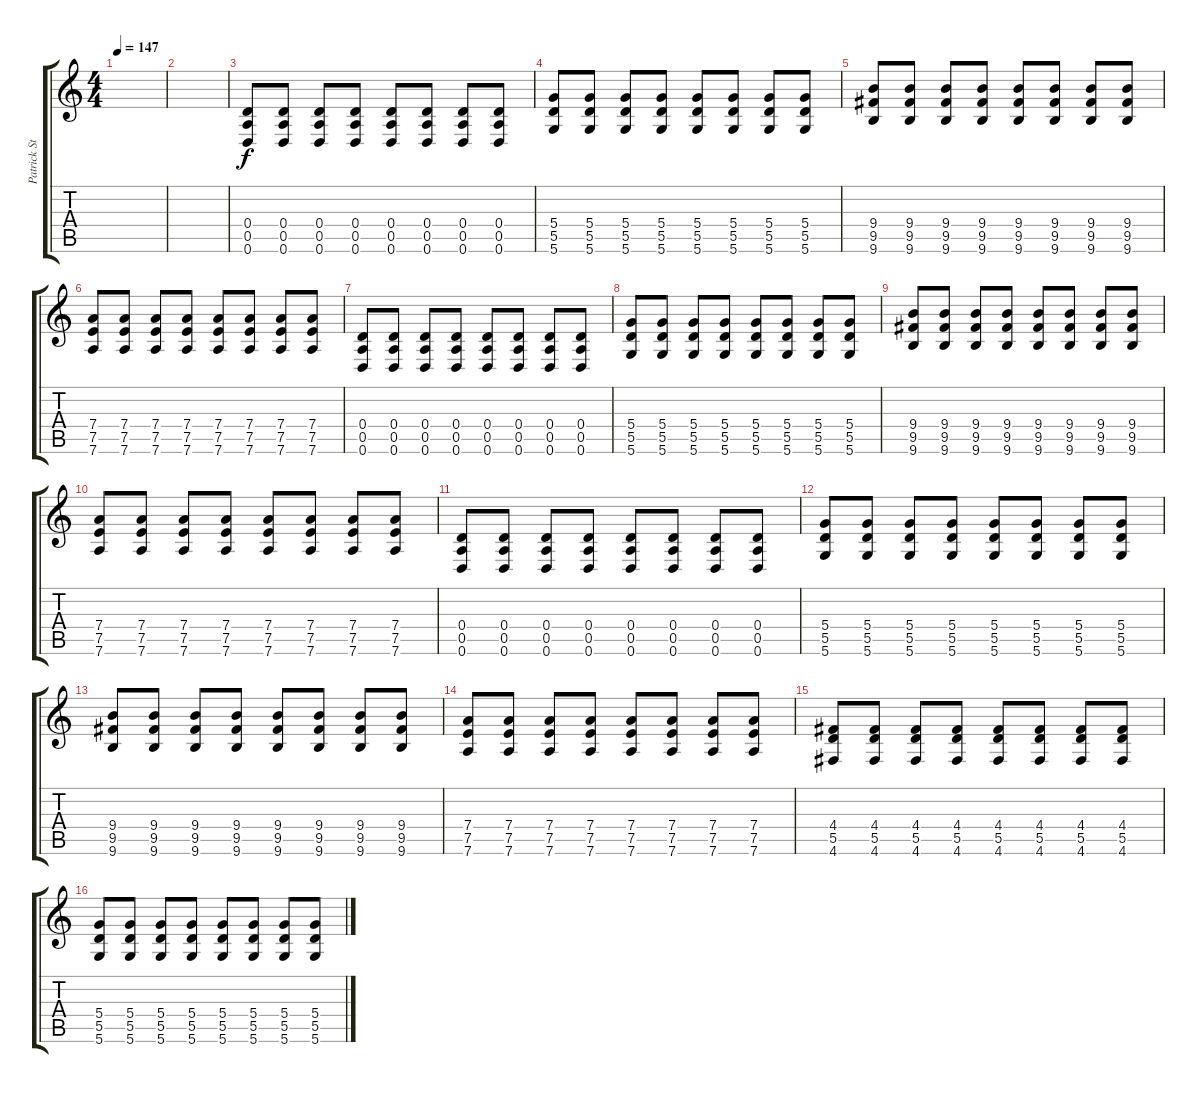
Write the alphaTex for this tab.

\track ("Patrick Stumph (Rythmn Guitar)" "Patrick St") {instrument overdrivenguitar}
\staff {score tabs}
\tuning (E4 B3 G3 D3 A2 D2) {hide}
\ts (4 4)
\tempo 147
\clef g2
\ks c
|
|
(0.4 0.5 0.6).8{balance 8} (0.4 0.5 0.6).8 (0.4 0.5 0.6).8 (0.4 0.5 0.6).8 (0.4 0.5 0.6).8 (0.4 0.5 0.6).8 (0.4 0.5 0.6).8 (0.4 0.5 0.6).8 |
(5.4 5.5 5.6).8 (5.4 5.5 5.6).8 (5.4 5.5 5.6).8 (5.4 5.5 5.6).8 (5.4 5.5 5.6).8 (5.4 5.5 5.6).8 (5.4 5.5 5.6).8 (5.4 5.5 5.6).8 |
(9.4 9.5 9.6).8 (9.4 9.5 9.6).8 (9.4 9.5 9.6).8 (9.4 9.5 9.6).8 (9.4 9.5 9.6).8 (9.4 9.5 9.6).8 (9.4 9.5 9.6).8 (9.4 9.5 9.6).8 |
(7.4 7.5 7.6).8 (7.4 7.5 7.6).8 (7.4 7.5 7.6).8 (7.4 7.5 7.6).8 (7.4 7.5 7.6).8 (7.4 7.5 7.6).8 (7.4 7.5 7.6).8 (7.4 7.5 7.6).8 |
(0.4 0.5 0.6).8 (0.4 0.5 0.6).8 (0.4 0.5 0.6).8 (0.4 0.5 0.6).8 (0.4 0.5 0.6).8 (0.4 0.5 0.6).8 (0.4 0.5 0.6).8 (0.4 0.5 0.6).8 |
(5.4 5.5 5.6).8 (5.4 5.5 5.6).8 (5.4 5.5 5.6).8 (5.4 5.5 5.6).8 (5.4 5.5 5.6).8 (5.4 5.5 5.6).8 (5.4 5.5 5.6).8 (5.4 5.5 5.6).8 |
(9.4 9.5 9.6).8 (9.4 9.5 9.6).8 (9.4 9.5 9.6).8 (9.4 9.5 9.6).8 (9.4 9.5 9.6).8 (9.4 9.5 9.6).8 (9.4 9.5 9.6).8 (9.4 9.5 9.6).8 |
(7.4 7.5 7.6).8 (7.4 7.5 7.6).8 (7.4 7.5 7.6).8 (7.4 7.5 7.6).8 (7.4 7.5 7.6).8 (7.4 7.5 7.6).8 (7.4 7.5 7.6).8 (7.4 7.5 7.6).8 |
(0.4 0.5 0.6).8{balance 8} (0.4 0.5 0.6).8 (0.4 0.5 0.6).8 (0.4 0.5 0.6).8 (0.4 0.5 0.6).8 (0.4 0.5 0.6).8 (0.4 0.5 0.6).8 (0.4 0.5 0.6).8 |
(5.4 5.5 5.6).8 (5.4 5.5 5.6).8 (5.4 5.5 5.6).8 (5.4 5.5 5.6).8 (5.4 5.5 5.6).8 (5.4 5.5 5.6).8 (5.4 5.5 5.6).8 (5.4 5.5 5.6).8 |
(9.4 9.5 9.6).8 (9.4 9.5 9.6).8 (9.4 9.5 9.6).8 (9.4 9.5 9.6).8 (9.4 9.5 9.6).8 (9.4 9.5 9.6).8 (9.4 9.5 9.6).8 (9.4 9.5 9.6).8 |
(7.4 7.5 7.6).8 (7.4 7.5 7.6).8 (7.4 7.5 7.6).8 (7.4 7.5 7.6).8 (7.4 7.5 7.6).8 (7.4 7.5 7.6).8 (7.4 7.5 7.6).8 (7.4 7.5 7.6).8 |
(4.4 5.5 4.6).8 (4.4 5.5 4.6).8 (4.4 5.5 4.6).8 (4.4 5.5 4.6).8 (4.4 5.5 4.6).8 (4.4 5.5 4.6).8 (4.4 5.5 4.6).8 (4.4 5.5 4.6).8 |
(5.4 5.5 5.6).8 (5.4 5.5 5.6).8 (5.4 5.5 5.6).8 (5.4 5.5 5.6).8 (5.4 5.5 5.6).8 (5.4 5.5 5.6).8 (5.4 5.5 5.6).8 (5.4 5.5 5.6).8
